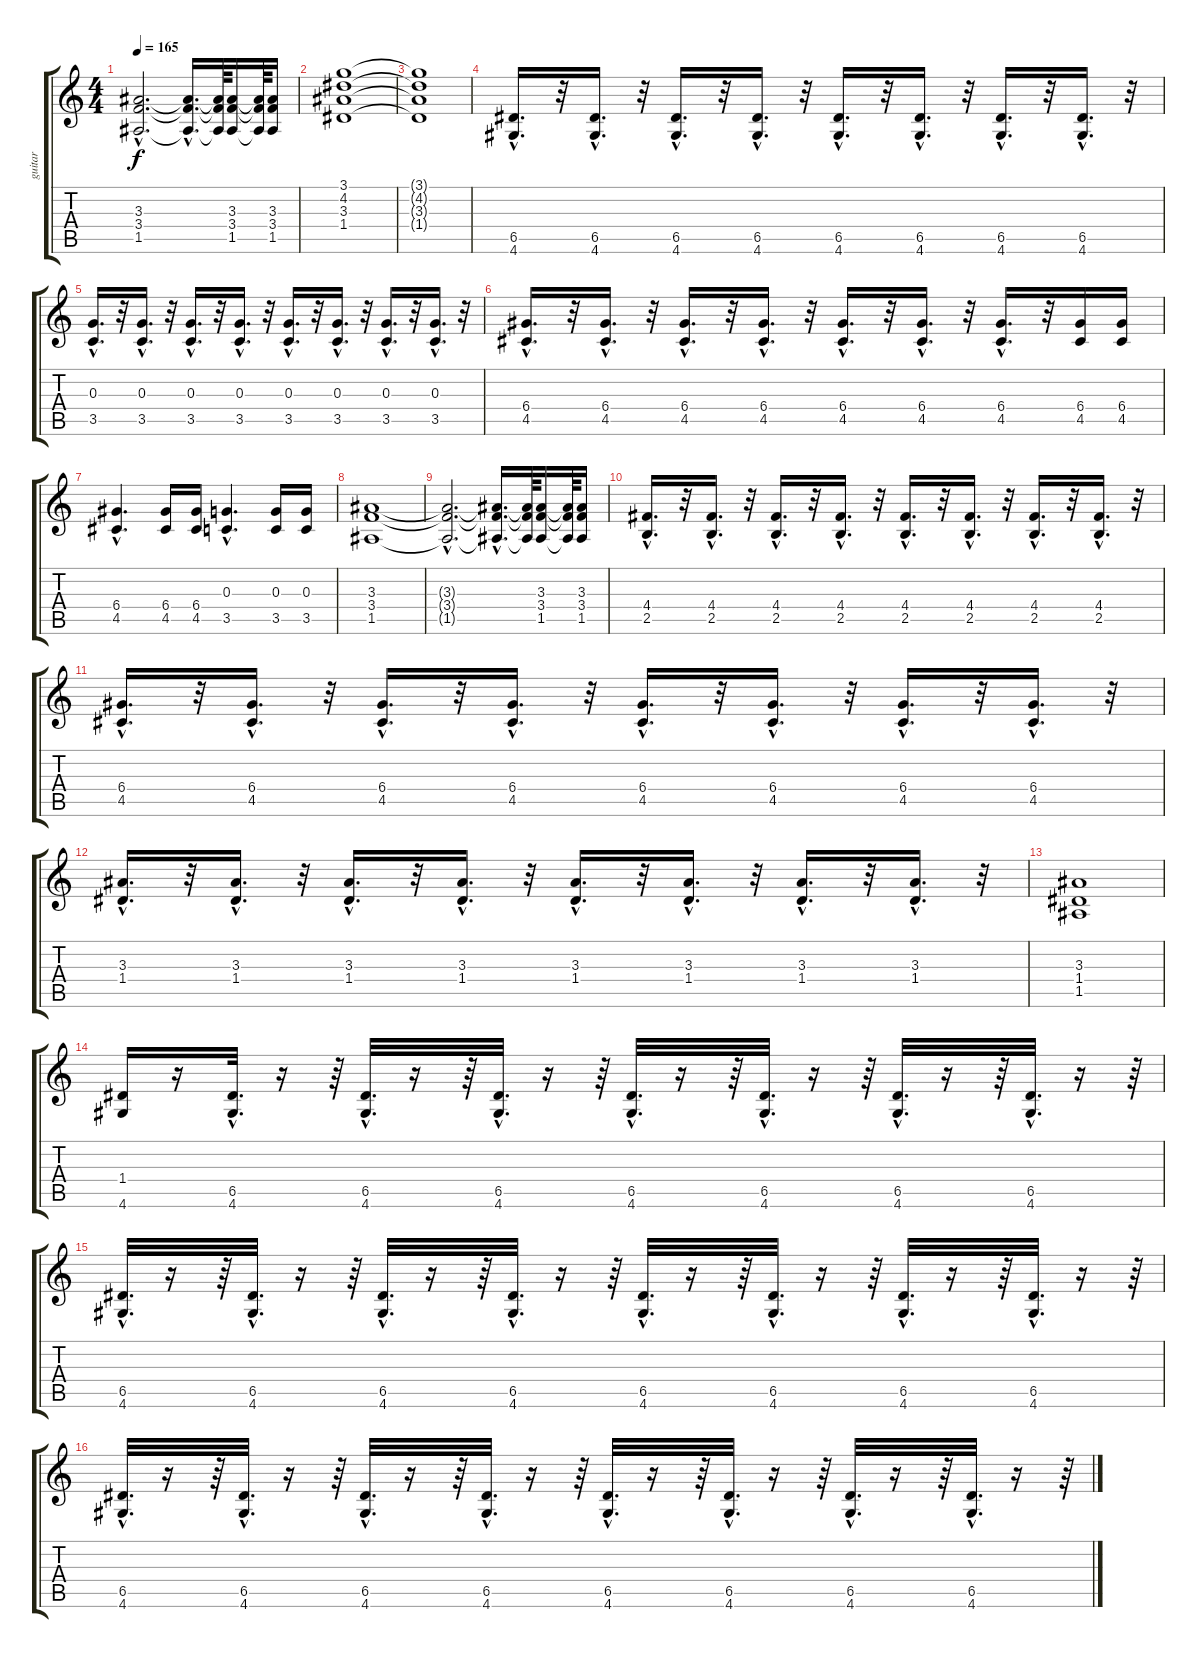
\track ("guitar" "guitar") {instrument overdrivenguitar}
\staff {score tabs}
\tuning (E4 B3 G3 D3 A2 E2) {hide}
\ts (4 4)
\tempo 165
\clef g2
\ks c
(3.3{hac t} 3.4{hac t} 1.5{hac t}).2{d dy f} (3.3{hac t} 3.4{hac t} 1.5{hac t}).16{d} (3.3{t} 3.4{t} 1.5{t}).64 (3.3 3.4 1.5).16 (3.3{t} 3.4{t} 1.5{t}).64 (3.3 3.4 1.5).16 |
(3.1 4.2 3.3 1.4).1 |
(3.1{t} 4.2{t} 3.3{t} 1.4{t}).1 |
(6.5{hac} 4.6{hac}).16{d} r.32 (6.5{hac} 4.6{hac}).16{d} r.32 (6.5{hac} 4.6{hac}).16{d} r.32 (6.5{hac} 4.6{hac}).16{d} r.32 (6.5{hac} 4.6{hac}).16{d} r.32 (6.5{hac} 4.6{hac}).16{d} r.32 (6.5{hac} 4.6{hac}).16{d} r.32 (6.5{hac} 4.6{hac}).16{d} r.32 |
(0.3{hac} 3.5{hac}).16{d} r.32 (0.3{hac} 3.5{hac}).16{d} r.32 (0.3{hac} 3.5{hac}).16{d} r.32 (0.3{hac} 3.5{hac}).16{d} r.32 (0.3{hac} 3.5{hac}).16{d} r.32 (0.3{hac} 3.5{hac}).16{d} r.32 (0.3{hac} 3.5{hac}).16{d} r.32 (0.3{hac} 3.5{hac}).16{d} r.32 |
(6.4{hac} 4.5{hac}).16{d} r.32 (6.4{hac} 4.5{hac}).16{d} r.32 (6.4{hac} 4.5{hac}).16{d} r.32 (6.4{hac} 4.5{hac}).16{d} r.32 (6.4{hac} 4.5{hac}).16{d} r.32 (6.4{hac} 4.5{hac}).16{d} r.32 (6.4{hac} 4.5{hac}).16{d} r.32 (6.4 4.5).16 (6.4 4.5).16 |
(6.4{hac} 4.5{hac}).4{d} (6.4 4.5).16 (6.4 4.5).16 (0.3{hac} 3.5{hac}).4{d} (0.3 3.5).16 (0.3 3.5).16 |
(3.3 3.4 1.5).1 |
(3.3{hac t} 3.4{hac t} 1.5{hac t}).2{d} (3.3{hac t} 3.4{hac t} 1.5{hac t}).16{d} (3.3{t} 3.4{t} 1.5{t}).64 (3.3 3.4 1.5).16 (3.3{t} 3.4{t} 1.5{t}).64 (3.3 3.4 1.5).16 |
(4.4{hac} 2.5{hac}).16{d} r.32 (4.4{hac} 2.5{hac}).16{d} r.32 (4.4{hac} 2.5{hac}).16{d} r.32 (4.4{hac} 2.5{hac}).16{d} r.32 (4.4{hac} 2.5{hac}).16{d} r.32 (4.4{hac} 2.5{hac}).16{d} r.32 (4.4{hac} 2.5{hac}).16{d} r.32 (4.4{hac} 2.5{hac}).16{d} r.32 |
(6.4{hac} 4.5{hac}).16{d} r.32 (6.4{hac} 4.5{hac}).16{d} r.32 (6.4{hac} 4.5{hac}).16{d} r.32 (6.4{hac} 4.5{hac}).16{d} r.32 (6.4{hac} 4.5{hac}).16{d} r.32 (6.4{hac} 4.5{hac}).16{d} r.32 (6.4{hac} 4.5{hac}).16{d} r.32 (6.4{hac} 4.5{hac}).16{d} r.32 |
(3.3{hac} 1.4{hac}).16{d} r.32 (3.3{hac} 1.4{hac}).16{d} r.32 (3.3{hac} 1.4{hac}).16{d} r.32 (3.3{hac} 1.4{hac}).16{d} r.32 (3.3{hac} 1.4{hac}).16{d} r.32 (3.3{hac} 1.4{hac}).16{d} r.32 (3.3{hac} 1.4{hac}).16{d} r.32 (3.3{hac} 1.4{hac}).16{d} r.32 |
(3.3 1.4 1.5).1 |
(1.4 4.6).16 r.16 (6.5{hac} 4.6{hac}).32{d} r.16 r.64 (6.5{hac} 4.6{hac}).32{d} r.16 r.64 (6.5{hac} 4.6{hac}).32{d} r.16 r.64 (6.5{hac} 4.6{hac}).32{d} r.16 r.64 (6.5{hac} 4.6{hac}).32{d} r.16 r.64 (6.5{hac} 4.6{hac}).32{d} r.16 r.64 (6.5{hac} 4.6{hac}).32{d} r.16 r.64 |
(6.5{hac} 4.6{hac}).32{d} r.16 r.64 (6.5{hac} 4.6{hac}).32{d} r.16 r.64 (6.5{hac} 4.6{hac}).32{d} r.16 r.64 (6.5{hac} 4.6{hac}).32{d} r.16 r.64 (6.5{hac} 4.6{hac}).32{d} r.16 r.64 (6.5{hac} 4.6{hac}).32{d} r.16 r.64 (6.5{hac} 4.6{hac}).32{d} r.16 r.64 (6.5{hac} 4.6{hac}).32{d} r.16 r.64 |
(6.5{hac} 4.6{hac}).32{d} r.16 r.64 (6.5{hac} 4.6{hac}).32{d} r.16 r.64 (6.5{hac} 4.6{hac}).32{d} r.16 r.64 (6.5{hac} 4.6{hac}).32{d} r.16 r.64 (6.5{hac} 4.6{hac}).32{d} r.16 r.64 (6.5{hac} 4.6{hac}).32{d} r.16 r.64 (6.5{hac} 4.6{hac}).32{d} r.16 r.64 (6.5{hac} 4.6{hac}).32{d} r.16 r.64
